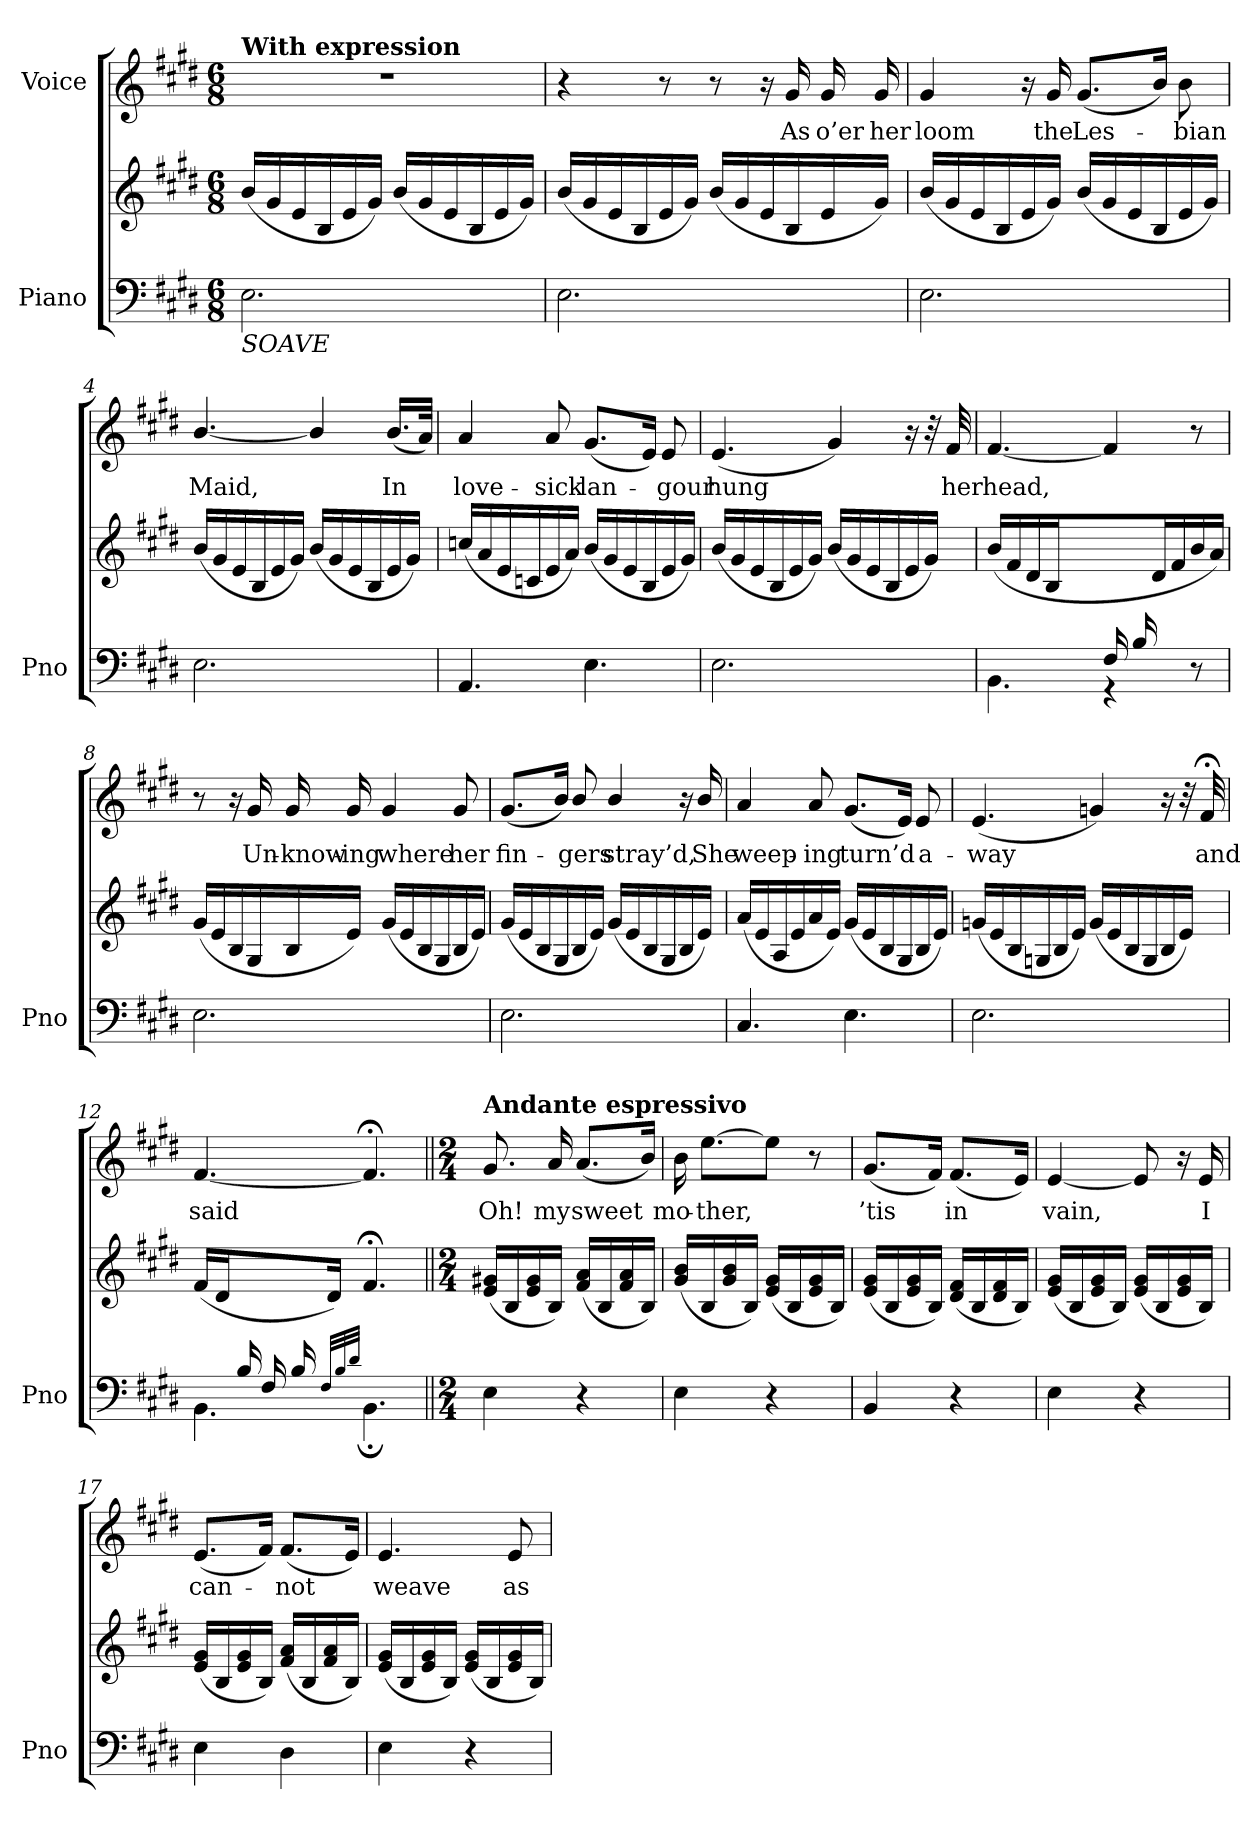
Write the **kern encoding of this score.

**kern	**kern	**kern	**text
*part2	*part2	*part1	*part1
*staff3	*staff2	*staff1	*staff1
*I"Piano	*	*I"Voice	*
*I'Pno	*	*	*
*clefF4	*clefG2	*clefG2	*
*k[f#c#g#d#]	*k[f#c#g#d#]	*k[f#c#g#d#]	*
*M6/8	*M6/8	*M6/8	*
=1	=1	=1	=1
!	!	!LO:TX:a:B:t=With expression	!
!LO:TX:b:i:t=SOAVE	!	!	!
2.E\	(16b/LL	2.r	.
.	16g#/	.	.
.	16e/	.	.
.	16B/	.	.
.	16e/	.	.
.	16g#/JJ)	.	.
.	(16b/LL	.	.
.	16g#/	.	.
.	16e/	.	.
.	16B/	.	.
.	16e/	.	.
.	16g#/JJ)	.	.
=2	=2	=2	=2
2.E\	(16b/LL	4r	.
.	16g#/	.	.
.	16e/	.	.
.	16B/	.	.
.	16e/	8r	.
.	16g#/JJ)	.	.
.	(16b/LL	8r	.
.	16g#/	.	.
.	16e/	16r	.
!	!	!	!LO:LY:b
.	16B/	16g#/	As
!	!	!	!LO:LY:b
.	16e/	16g#/	o’er
!	!	!	!LO:LY:b
.	16g#/JJ)	16g#/	her
=3	=3	=3	=3
!	!	!	!LO:LY:b
2.E\	(16b/LL	4g#/	loom
.	16g#/	.	.
.	16e/	.	.
.	16B/	.	.
.	16e/	16r	.
!	!	!	!LO:LY:b
.	16g#/JJ)	16g#/	the
!	!	!	!LO:LY:b
.	(16b/LL	(8.g#/L	Les-
.	16g#/	.	.
.	16e/	.	.
.	16B/	16b/Jk)	.
!	!	!	!LO:LY:b
.	16e/	8b\	-bian
.	16g#/JJ)	.	.
!!LO:LB:g=z
=4	=4	=4	=4
!	!	!	!LO:LY:b
2.E\	(16b/LL	[4.b/	Maid,
.	16g#/	.	.
.	16e/	.	.
.	16B/	.	.
.	16e/	.	.
.	16g#/JJ)	.	.
.	(16b/LL	4b/]	.
.	16g#/	.	.
.	16e/	.	.
.	16B/	.	.
!	!	!	!LO:LY:b
.	16e/	(16.b/LL	In
.	16g#/JJ)	.	.
.	.	32a/JJk)	.
=5	=5	=5	=5
!	!	!	!LO:LY:b
4.AA/	(16ccn/LL	4a/	love-
.	16a/	.	.
.	16e/	.	.
.	16cn/	.	.
!	!	!	!LO:LY:b
.	16e/	8a/	-sick
.	16a/JJ)	.	.
!	!	!	!LO:LY:b
4.E\	(16b/LL	(8.g#/L	lan-
.	16g#/	.	.
.	16e/	.	.
.	16B/	16e/Jk)	.
!	!	!	!LO:LY:b
.	16e/	8e/	-gour
.	16g#/JJ)	.	.
=6	=6	=6	=6
!	!	!	!LO:LY:b
2.E\	(16b/LL	(4.e/	hung
.	16g#/	.	.
.	16e/	.	.
.	16B/	.	.
.	16e/	.	.
.	16g#/JJ)	.	.
.	(16b/LL	4g#/)	.
.	16g#/	.	.
.	16e/	.	.
.	16B/	.	.
.	16e/	16r	.
.	16g#/JJ)	32r	.
!	!	!	!LO:LY:b
.	.	32f#/	her
!!LO:LB:g=z
=7	=7	=7	=7
*^	*	*	*
!	!	!	!	!LO:LY:b
4ryy	4.BB\	(<16b/LL	[4.f#/	head,
.	.	16f#/	.	.
.	.	16d#/	.	.
.	.	16B/	.	.
16F#/	.	4ryy	.	.
16D#/JJ)	.	.	.	.
(<16F#/LL	4r	.	4f#/]	.
16B/	.	.	.	.
4ryy	.	16d#/	.	.
.	.	16f#/	.	.
.	8r	16b/	8r	.
.	.	16a/JJ)	.	.
*v	*v	*	*	*
!!LO:LB:g=z
=8	=8	=8	=8
2.E\	(16g#/LL	8r	.
.	16e/	.	.
.	16B/	16r	.
!	!	!	!LO:LY:b
.	16G#/	16g#/	Un-
!	!	!	!LO:LY:b
.	16B/	16g#/	-know-
!	!	!	!LO:LY:b
.	16e/JJ)	16g#/	-ing
!	!	!	!LO:LY:b
.	(16g#/LL	4g#/	where
.	16e/	.	.
.	16B/	.	.
.	16G#/	.	.
!	!	!	!LO:LY:b
.	16B/	8g#/	her
.	16e/JJ)	.	.
=9	=9	=9	=9
!	!	!	!LO:LY:b
2.E\	(16g#/LL	(8.g#/L	fin-
.	16e/	.	.
.	16B/	.	.
.	16G#/	16b/Jk)	.
!	!	!	!LO:LY:b
.	16B/	8b/	-gers
.	16e/JJ)	.	.
!	!	!	!LO:LY:b
.	(16g#/LL	4b/	stray’d,
.	16e/	.	.
.	16B/	.	.
.	16G#/	.	.
.	16B/	16r	.
!	!	!	!LO:LY:b
.	16e/JJ)	16b/	She
=10	=10	=10	=10
!	!	!	!LO:LY:b
4.C#/	(16a/LL	4a/	weep-
.	16e/	.	.
.	16A/	.	.
.	16e/	.	.
!	!	!	!LO:LY:b
.	16a/	8a/	-ing
.	16e/JJ)	.	.
!	!	!	!LO:LY:b
4.E\	(16g#/LL	(8.g#/L	turn’d
.	16e/	.	.
.	16B/	.	.
.	16G#/	16e/Jk)	.
!	!	!	!LO:LY:b
.	16B/	8e/	a-
.	16e/JJ)	.	.
!!LO:LB:g=z
=11	=11	=11	=11
!	!	!	!LO:LY:b
2.E\	(16gn/LL	(4.e/	-way
.	16e/	.	.
.	16B/	.	.
.	16Gn/	.	.
.	16B/	.	.
.	16e/JJ)	.	.
.	(16g/LL	4gn/)	.
.	16e/	.	.
.	16B/	.	.
.	16G/	.	.
.	16B/	16r	.
.	16e/JJ)	32r	.
!	!	!	!LO:LY:b
.	.	32f#;</	and
=12	=12	=12	=12
*^	*	*	*
!	!	!	!	!LO:LY:b
8ryy	4.BB\	(>16f#/LL	[4.f#/	said
.	.	16d#/	.	.
16B/	.	8.ryy	.	.
16F#/	.	.	.	.
16B/	.	.	.	.
16ryy	.	16d#/JJ)	.	.
32qF#/LLL	.	.	.	.
32qB/	.	.	.	.
32qd#/JJJ	.	.	.	.
4.ryy	4.BB;\	4.f#;</	4.f#;</]	.
*v	*v	*	*	*
!!LO:PB:g=z
=13||	=13||	=13||	=13||
*M2/4	*M2/4	*M2/4	*
*^	*	*	*
!	!	!	!LO:TX:a:B:t=Andante espressivo	!
!	!	!	!	!LO:LY:b
*v	*v	*	*	*
4E\	(16e/ 16g#X/LL	8.g#/	Oh!
.	16B/	.	.
.	16e/ 16g#/	.	.
!	!	!	!LO:LY:b
.	16B/JJ)	16a/	my
!	!	!	!LO:LY:b
4r	(16f#/ 16a/LL	(8.a/L	sweet
.	16B/	.	.
.	16f#/ 16a/	.	.
.	16B/JJ)	16b/Jk)	.
=14	=14	=14	=14
!	!	!	!LO:LY:b
4E\	(16g#/ 16b/LL	16b\	mo-
!	!	!	!LO:LY:b
.	16B/	[8.ee\L	-ther,
.	16g#/ 16b/	.	.
.	16B/JJ)	.	.
4r	(16e/ 16g#/LL	8ee\J]	.
.	16B/	.	.
.	16e/ 16g#/	8r	.
.	16B/JJ)	.	.
=15	=15	=15	=15
!	!	!	!LO:LY:b
4BB/	(16e/ 16g#/LL	(8.g#/L	’tis
.	16B/	.	.
.	16e/ 16g#/	.	.
.	16B/JJ)	16f#/Jk)	.
!	!	!	!LO:LY:b
4r	(16d#/ 16f#/LL	(8.f#/L	in
.	16B/	.	.
.	16d#/ 16f#/	.	.
.	16B/JJ)	16e/Jk)	.
=16	=16	=16	=16
!	!	!	!LO:LY:b
4E\	(16e/ 16g#/LL	[4e/	vain,
.	16B/	.	.
.	16e/ 16g#/	.	.
.	16B/JJ)	.	.
4r	(16e/ 16g#/LL	8e/]	.
.	16B/	.	.
.	16e/ 16g#/	16r	.
!	!	!	!LO:LY:b
.	16B/JJ)	16e/	I
=17	=17	=17	=17
!	!	!	!LO:LY:b
4E\	(16e/ 16g#/LL	(8.e/L	can-
.	16B/	.	.
.	16e/ 16g#/	.	.
.	16B/JJ)	16f#/Jk)	.
!	!	!	!LO:LY:b
4D#\	(16f#/ 16a/LL	(8.f#/L	-not
.	16B/	.	.
.	16f#/ 16a/	.	.
.	16B/JJ)	16e/Jk)	.
!!LO:LB:g=z
=18	=18	=18	=18
!	!	!	!LO:LY:b
4E\	(16e/ 16g#/LL	4.e/	weave
.	16B/	.	.
.	16e/ 16g#/	.	.
.	16B/JJ)	.	.
4r	(16e/ 16g#/LL	.	.
.	16B/	.	.
!	!	!	!LO:LY:b
.	16e/ 16g#/	8e/	as
.	16B/JJ)	.	.
=	=	=	=
*-	*-	*-	*-
